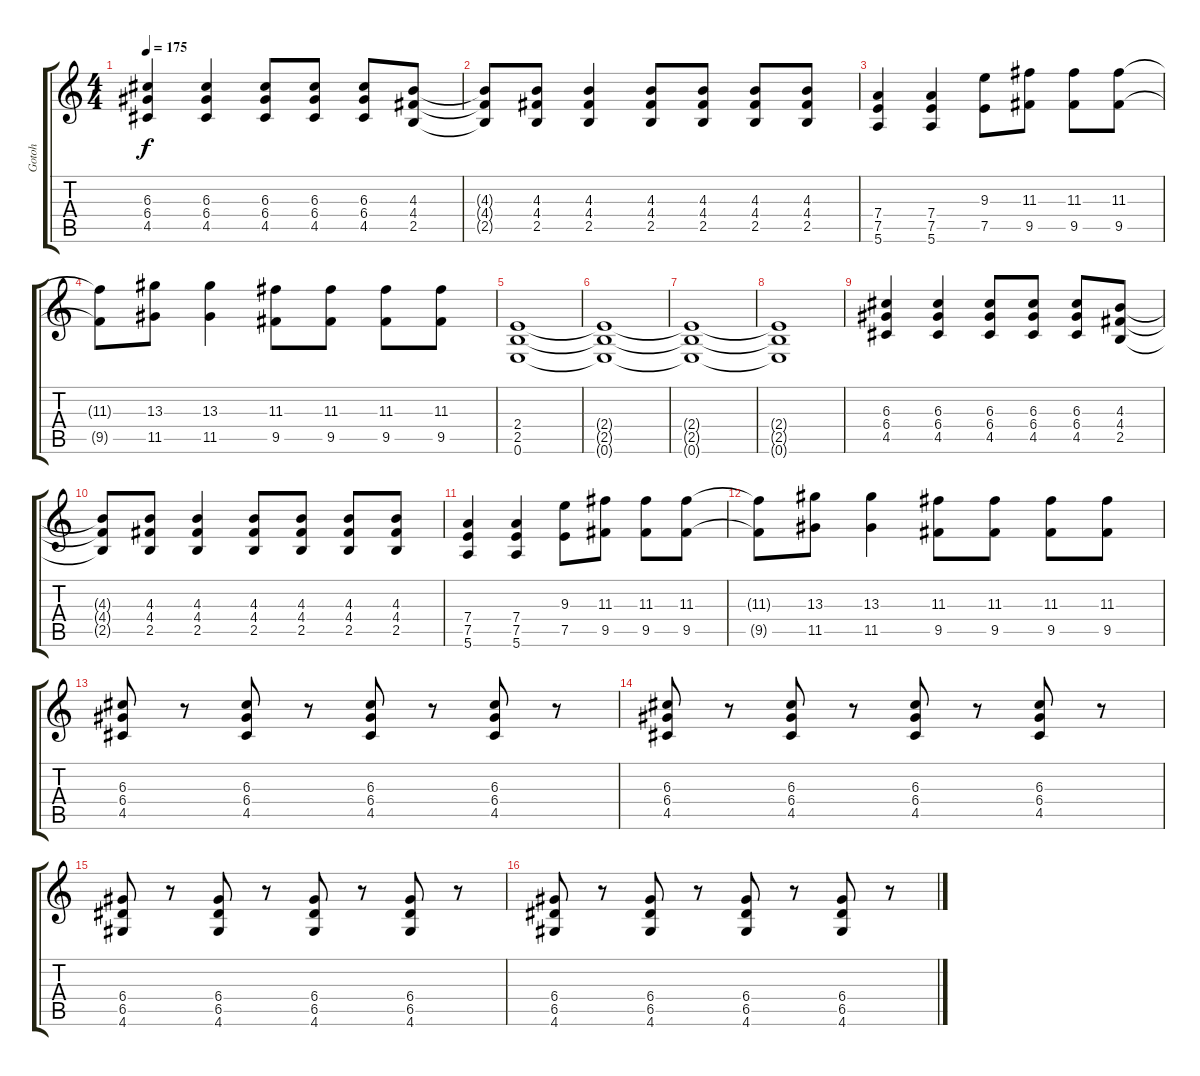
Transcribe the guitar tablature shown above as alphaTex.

\track ("Gotoh" "Gotoh") {instrument overdrivenguitar}
\staff {score tabs}
\tuning (E4 B3 G3 D3 A2 E2) {hide}
\ts (4 4)
\tempo 175
\clef g2
\ks c
(6.3 6.4 4.5).4{dy f} (6.3 6.4 4.5).4 (6.3 6.4 4.5).8 (6.3 6.4 4.5).8 (6.3 6.4 4.5).8 (4.3 4.4 2.5).8 |
(4.3{t} 4.4{t} 2.5{t}).8 (4.3 4.4 2.5).8 (4.3 4.4 2.5).4 (4.3 4.4 2.5).8 (4.3 4.4 2.5).8 (4.3 4.4 2.5).8 (4.3 4.4 2.5).8 |
(7.4 7.5 5.6).4 (7.4 7.5 5.6).4 (9.3 7.5).8 (11.3 9.5).8 (11.3 9.5).8 (11.3 9.5).8 |
(11.3{t} 9.5{t}).8 (13.3 11.5).8 (13.3 11.5).4 (11.3 9.5).8 (11.3 9.5).8 (11.3 9.5).8 (11.3 9.5).8 |
(2.4 2.5 0.6).1 |
(2.4{t} 2.5{t} 0.6{t}).1 |
(2.4{t} 2.5{t} 0.6{t}).1 |
(2.4{t} 2.5{t} 0.6{t}).1 |
(6.3 6.4 4.5).4 (6.3 6.4 4.5).4 (6.3 6.4 4.5).8 (6.3 6.4 4.5).8 (6.3 6.4 4.5).8 (4.3 4.4 2.5).8 |
(4.3{t} 4.4{t} 2.5{t}).8 (4.3 4.4 2.5).8 (4.3 4.4 2.5).4 (4.3 4.4 2.5).8 (4.3 4.4 2.5).8 (4.3 4.4 2.5).8 (4.3 4.4 2.5).8 |
(7.4 7.5 5.6).4 (7.4 7.5 5.6).4 (9.3 7.5).8 (11.3 9.5).8 (11.3 9.5).8 (11.3 9.5).8 |
(11.3{t} 9.5{t}).8 (13.3 11.5).8 (13.3 11.5).4 (11.3 9.5).8 (11.3 9.5).8 (11.3 9.5).8 (11.3 9.5).8 |
(6.3 6.4 4.5).8 r.8 (6.3 6.4 4.5).8 r.8 (6.3 6.4 4.5).8 r.8 (6.3 6.4 4.5).8 r.8 |
(6.3 6.4 4.5).8 r.8 (6.3 6.4 4.5).8 r.8 (6.3 6.4 4.5).8 r.8 (6.3 6.4 4.5).8 r.8 |
(6.4 6.5 4.6).8 r.8 (6.4 6.5 4.6).8 r.8 (6.4 6.5 4.6).8 r.8 (6.4 6.5 4.6).8 r.8 |
(6.4 6.5 4.6).8 r.8 (6.4 6.5 4.6).8 r.8 (6.4 6.5 4.6).8 r.8 (6.4 6.5 4.6).8 r.8
